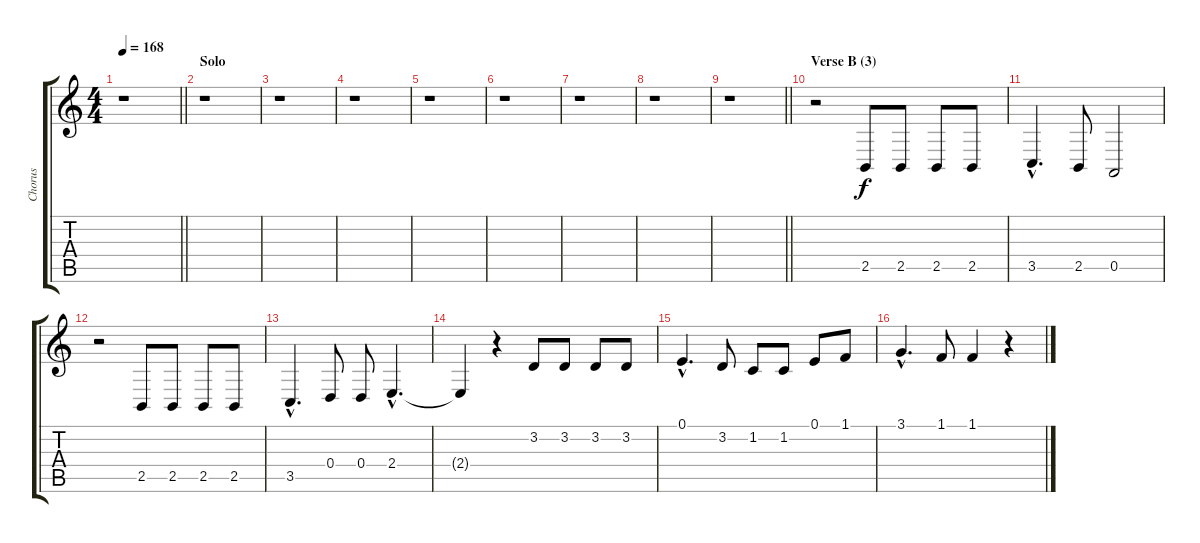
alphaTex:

\track ("Chorus" "Chorus") {instrument sopranosax}
\staff {score tabs}
\tuning (E4 B3 G3 D3 A2 E2) {hide}
\ts (4 4)
\tempo 168
\clef g2
\barLineRight lightlight
\ks c
r.1{dy f} |
\section ("" "Solo")
r.1 |
r.1 |
r.1 |
r.1 |
r.1 |
r.1 |
r.1 |
\barLineRight lightlight
r.1 |
\section ("" "Verse B (3)")
r.2 2.5.8 2.5.8 2.5.8 2.5.8 |
3.5{hac}.4{d} 2.5.8 0.5.2 |
r.2 2.5.8 2.5.8 2.5.8 2.5.8 |
3.5{hac}.4{d} 0.4.8 0.4.8 2.4{hac}.4{d} |
2.4{t}.4 r.4 3.2.8 3.2.8 3.2.8 3.2.8 |
0.1{hac}.4{d} 3.2.8 1.2.8 1.2.8 0.1.8 1.1.8 |
3.1{hac}.4{d} 1.1.8 1.1.4 r.4
